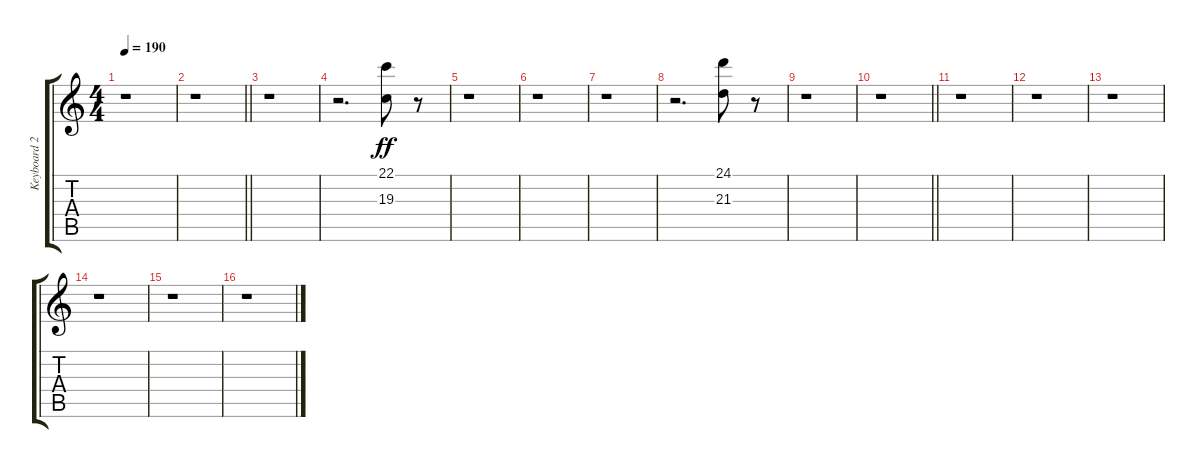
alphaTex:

\track ("Keyboard 2" "Keyboard 2") {instrument stringensemble1}
\staff {score tabs}
\tuning (D4 A3 F3 C3 G2 D2) {hide}
\ts (4 4)
\tempo 190
\clef g2
\ks c
r.1{dy ff} |
\barLineRight lightlight
r.1 |
r.1 |
r.2{d} (22.1 19.3).8 r.8 |
r.1 |
r.1 |
r.1 |
r.2{d} (24.1 21.3).8 r.8 |
r.1 |
\barLineRight lightlight
r.1 |
r.1 |
r.1 |
r.1 |
r.1 |
r.1 |
r.1
